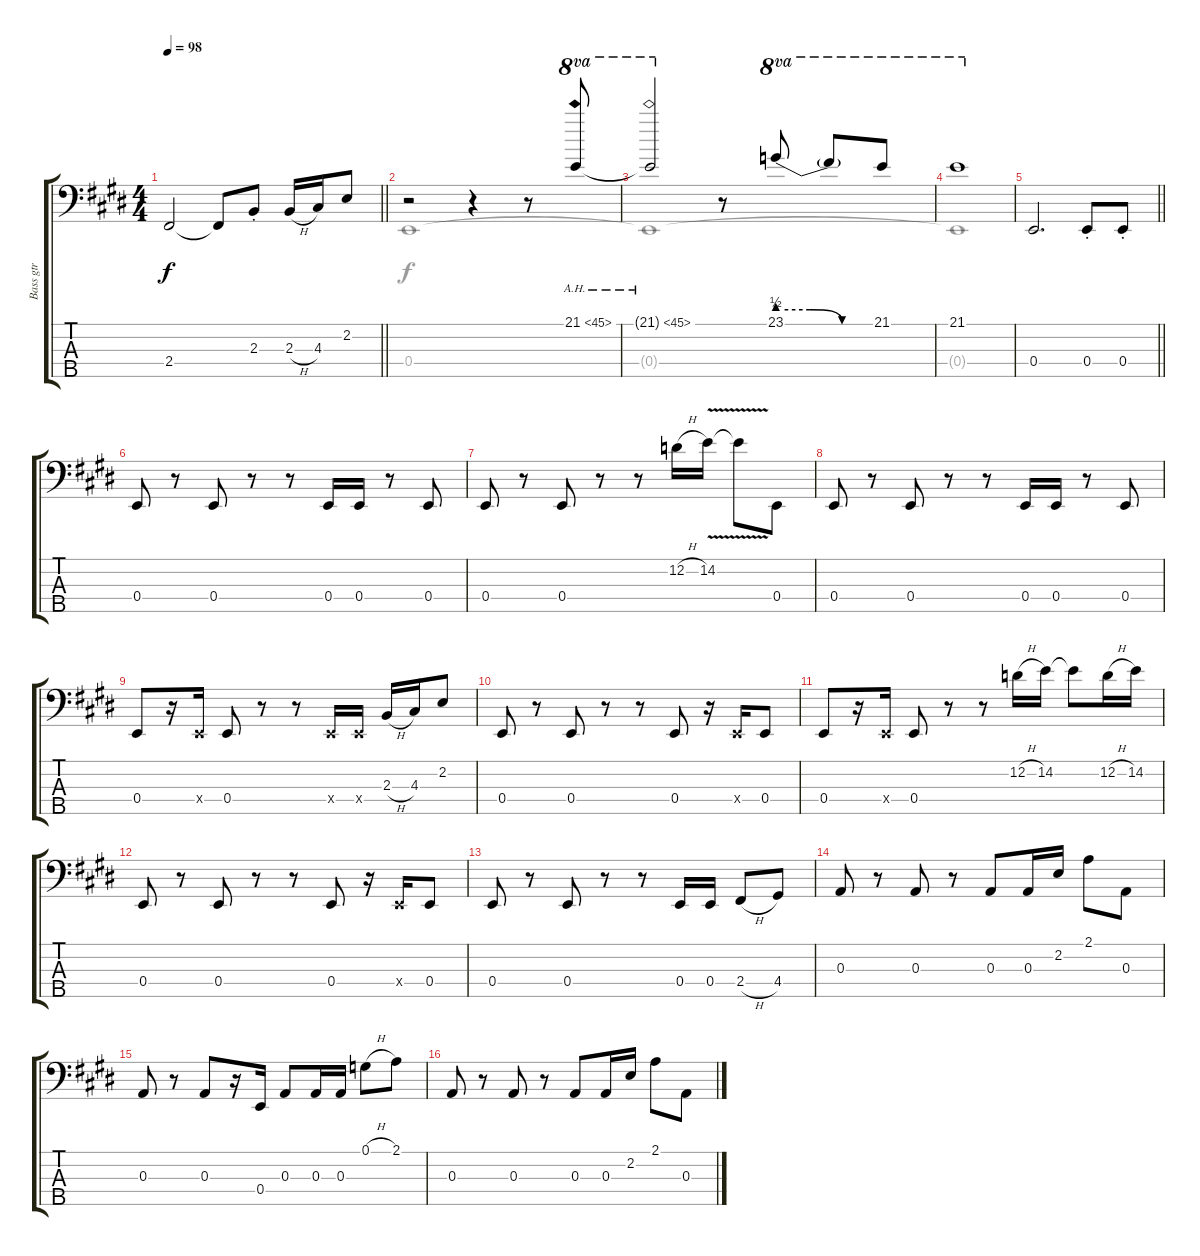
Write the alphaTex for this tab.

\track ("Bass gtr" "Bass gtr") {instrument electricbasspick}
\staff {score tabs}
\tuning (G2 D2 A1 E1 B0) {hide}
\voice
\ts (4 4)
\tempo 98
\clef f4
\barLineRight lightlight
\ks c#minor
2.4{t}.2{dy f} 2.4{t}.8 2.3{st}.8 2.3{h}.16 4.3.16 2.2.8 |
\ks e
r.2 r.4 r.8 21.1{ah 24}.8{ot 8va} |
\ks c#minor
21.1{ah 24 t}.2{ot 8va} r.8 23.1{be (custom 0 2 20 2 40 0 60 0)}.8{ot 8va} 23.1{t}.8{ot 8va} 21.1.8{ot 8va} |
21.1.1{ot 8va} |
\barLineRight lightlight
0.4.2{d} 0.4{st}.8 0.4{st}.8 |
\ks e
0.4.8 r.8 0.4.8 r.8 r.8 0.4.16 0.4.16 r.8 0.4.8 |
\ks c#minor
0.4.8 r.8 0.4.8 r.8 r.8 12.2{h}.16 14.2{v}.16 14.2{v t}.8 0.4.8 |
0.4.8 r.8 0.4.8 r.8 r.8 0.4.16 0.4.16 r.8 0.4.8 |
0.4.8 r.16 0.4{x}.16 0.4.8 r.8 r.8 0.4{x}.16 0.4{x}.16 2.3{h}.16 4.3.16 2.2.8 |
\ks e
0.4.8 r.8 0.4.8 r.8 r.8 0.4.8 r.16 0.4{x}.16 0.4.8 |
\ks c#minor
0.4.8 r.16 0.4{x}.16 0.4.8 r.8 r.8 12.2{h}.16 14.2.16 14.2{t}.8 12.2{h}.16 14.2.16 |
0.4.8 r.8 0.4.8 r.8 r.8 0.4.8 r.16 0.4{x}.16 0.4.8 |
0.4.8 r.8 0.4.8 r.8 r.8 0.4.16 0.4.16 2.4{h}.8 4.4.8 |
\ks e
0.3.8 r.8 0.3.8 r.8 0.3.8 0.3.16 2.2.16 2.1.8 0.3.8 |
\ks c#minor
0.3.8 r.8 0.3.8 r.16 0.4.16 0.3.8 0.3.16 0.3.16 0.1{h}.8 2.1.8 |
0.3.8 r.8 0.3.8 r.8 0.3.8 0.3.16 2.2.16 2.1.8 0.3.8
\voice
\clef f4
\ottava regular
\simile none
\barLineRight lightlight
\ks c#minor
|
\ks e
0.4.1 |
\ks c#minor
0.4{t}.1 |
0.4{t}.1 |
\barLineRight lightlight
|
\ks e
|
\ks c#minor
|
|
|
\ks e
|
\ks c#minor
|
|
|
\ks e
|
\ks c#minor
|
